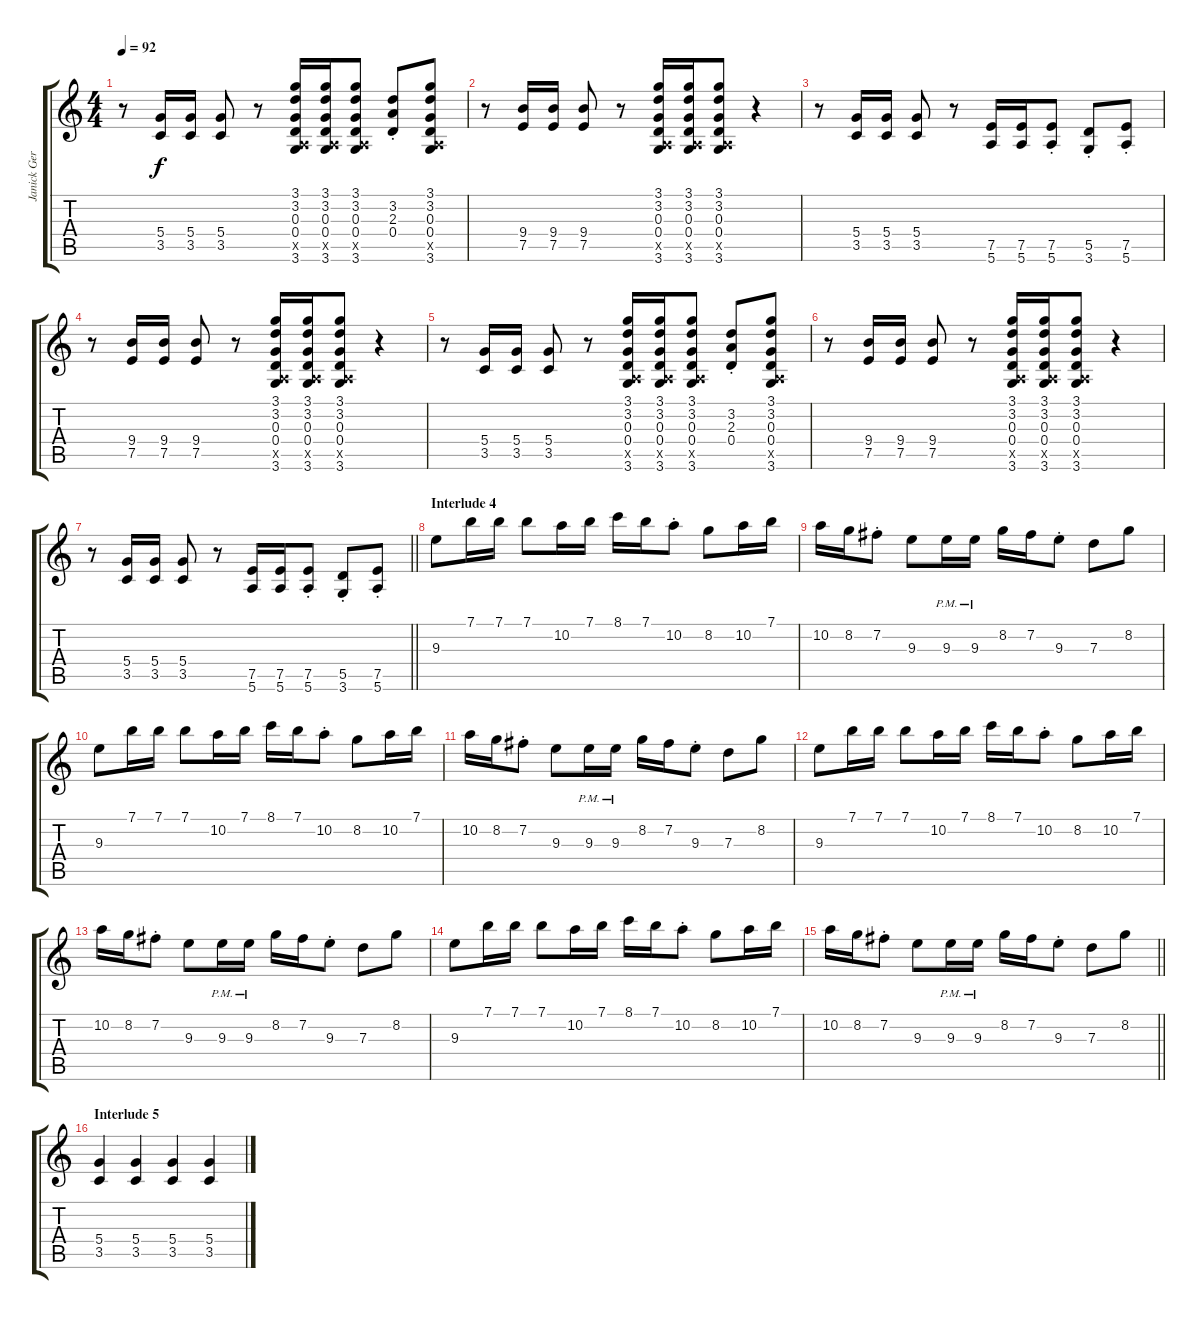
\track ("Janick Gers" "Janick Ger") {instrument overdrivenguitar}
\staff {score tabs}
\tuning (E4 B3 G3 D3 A2 E2) {hide}
\ts (4 4)
\tempo 92
\clef g2
\ks c
r.8{dy f} (5.4 3.5).16 (5.4 3.5).16 (5.4 3.5).8 r.8 (3.1 3.2 0.3 0.4 0.5{x} 3.6).16 (3.1 3.2 0.3 0.4 0.5{x} 3.6).16 (3.1 3.2 0.3 0.4 0.5{x} 3.6).8 (3.2 2.3 0.4{st}).8 (3.1 3.2 0.3 0.4 0.5{x} 3.6).8 |
r.8 (9.4 7.5).16 (9.4 7.5).16 (9.4 7.5).8 r.8 (3.1 3.2 0.3 0.4 0.5{x} 3.6).16 (3.1 3.2 0.3 0.4 0.5{x} 3.6).16 (3.1 3.2 0.3 0.4 0.5{x} 3.6).8 r.4 |
r.8 (5.4 3.5).16 (5.4 3.5).16 (5.4 3.5).8 r.8 (7.5 5.6).16 (7.5 5.6).16 (7.5{st} 5.6{st}).8 (5.5{st} 3.6{st}).8 (7.5{st} 5.6{st}).8 |
r.8 (9.4 7.5).16 (9.4 7.5).16 (9.4 7.5).8 r.8 (3.1 3.2 0.3 0.4 0.5{x} 3.6).16 (3.1 3.2 0.3 0.4 0.5{x} 3.6).16 (3.1 3.2 0.3 0.4 0.5{x} 3.6).8 r.4 |
r.8 (5.4 3.5).16 (5.4 3.5).16 (5.4 3.5).8 r.8 (3.1 3.2 0.3 0.4 0.5{x} 3.6).16 (3.1 3.2 0.3 0.4 0.5{x} 3.6).16 (3.1 3.2 0.3 0.4 0.5{x} 3.6).8 (3.2 2.3 0.4{st}).8 (3.1 3.2 0.3 0.4 0.5{x} 3.6).8 |
r.8 (9.4 7.5).16 (9.4 7.5).16 (9.4 7.5).8 r.8 (3.1 3.2 0.3 0.4 0.5{x} 3.6).16 (3.1 3.2 0.3 0.4 0.5{x} 3.6).16 (3.1 3.2 0.3 0.4 0.5{x} 3.6).8 r.4 |
\barLineRight lightlight
r.8 (5.4 3.5).16 (5.4 3.5).16 (5.4 3.5).8 r.8 (7.5 5.6).16 (7.5 5.6).16 (7.5{st} 5.6{st}).8 (5.5{st} 3.6{st}).8 (7.5{st} 5.6{st}).8 |
\section ("" "Interlude 4")
9.3.8 7.1.16 7.1.16 7.1.8 10.2.16 7.1.16 8.1.16 7.1.16 10.2{st}.8 8.2.8 10.2.16 7.1.16 |
10.2.16 8.2.16 7.2{st}.8 9.3.8 9.3{pm}.16 9.3{pm}.16 8.2.16 7.2.16 9.3{st}.8 7.3.8 8.2.8 |
9.3.8 7.1.16 7.1.16 7.1.8 10.2.16 7.1.16 8.1.16 7.1.16 10.2{st}.8 8.2.8 10.2.16 7.1.16 |
10.2.16 8.2.16 7.2{st}.8 9.3.8 9.3{pm}.16 9.3{pm}.16 8.2.16 7.2.16 9.3{st}.8 7.3.8 8.2.8 |
9.3.8 7.1.16 7.1.16 7.1.8 10.2.16 7.1.16 8.1.16 7.1.16 10.2{st}.8 8.2.8 10.2.16 7.1.16 |
10.2.16 8.2.16 7.2{st}.8 9.3.8 9.3{pm}.16 9.3{pm}.16 8.2.16 7.2.16 9.3{st}.8 7.3.8 8.2.8 |
9.3.8 7.1.16 7.1.16 7.1.8 10.2.16 7.1.16 8.1.16 7.1.16 10.2{st}.8 8.2.8 10.2.16 7.1.16 |
\barLineRight lightlight
10.2.16 8.2.16 7.2{st}.8 9.3.8 9.3{pm}.16 9.3{pm}.16 8.2.16 7.2.16 9.3{st}.8 7.3.8 8.2.8 |
\section ("" "Interlude 5")
(5.4 3.5).4 (5.4 3.5).4 (5.4 3.5).4 (5.4 3.5).4
